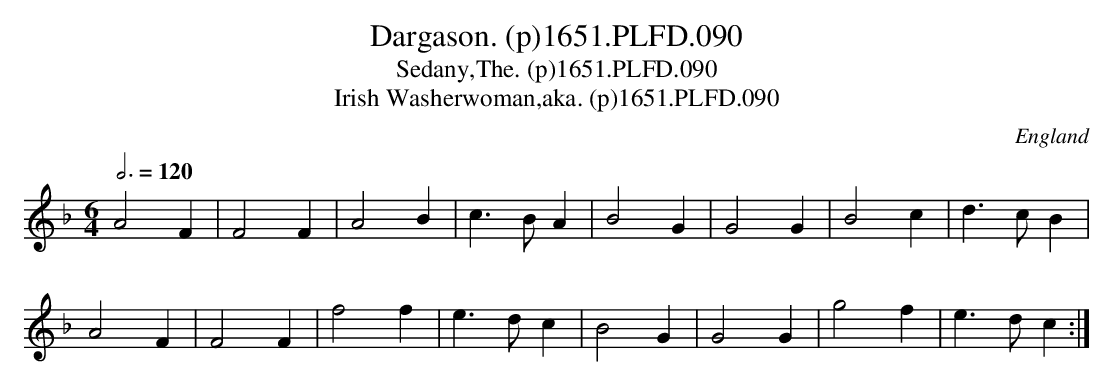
X:1
T:Dargason. (p)1651.PLFD.090
T:Sedany,The. (p)1651.PLFD.090
T:Irish Washerwoman,aka. (p)1651.PLFD.090
M:6/4
L:1/4
Q:3/4=120
O:England
K:F
A2 F| F2 F|A2 B |c>BA|B2 G| G2 G|B2 c |d>cB|
A2 F| F2 F|f2 f| e>dc|B2 G| G2 G|g2 f| e>dc:|
